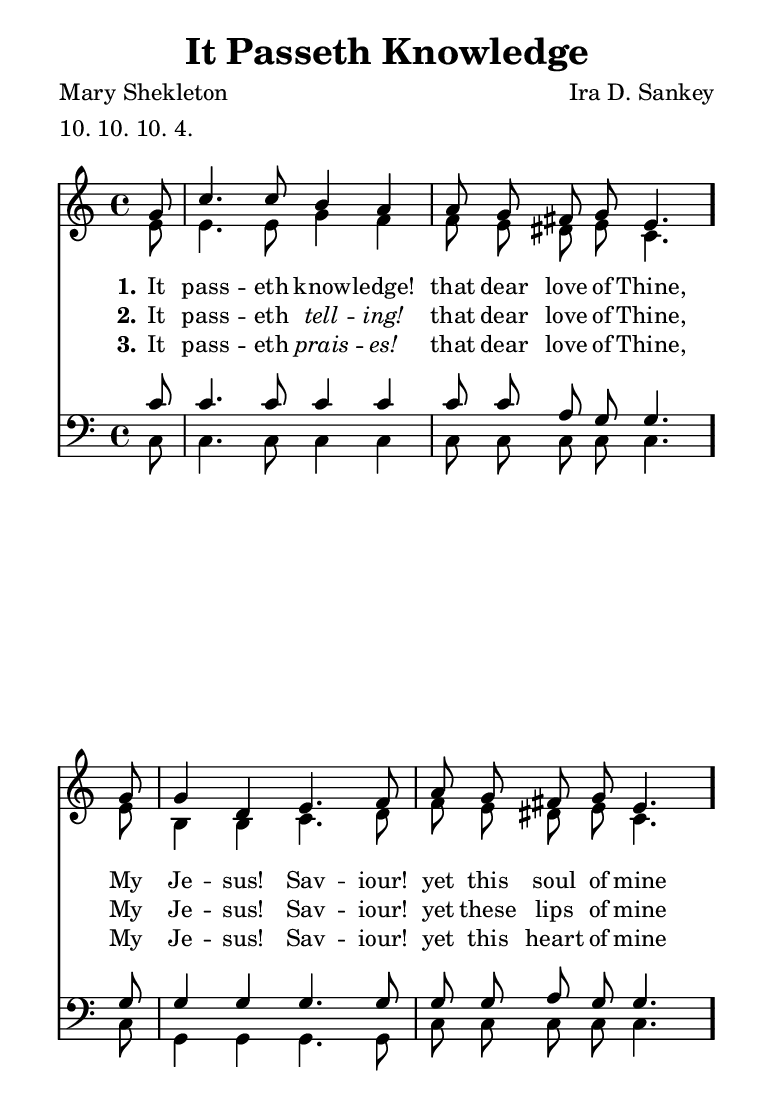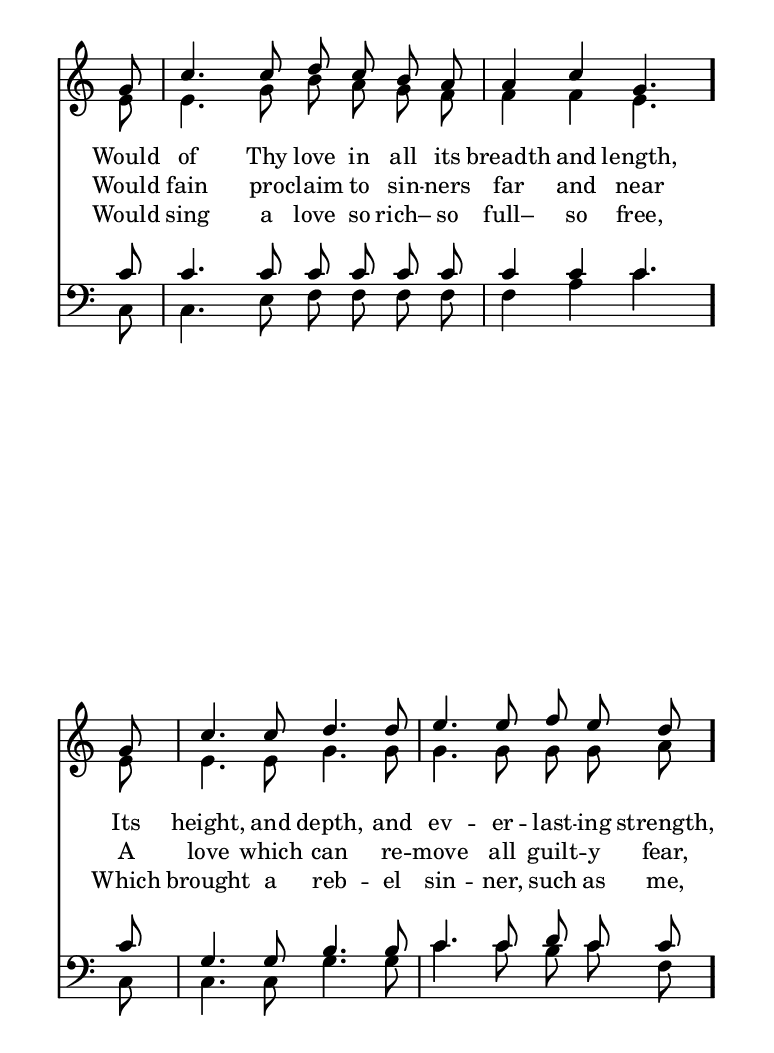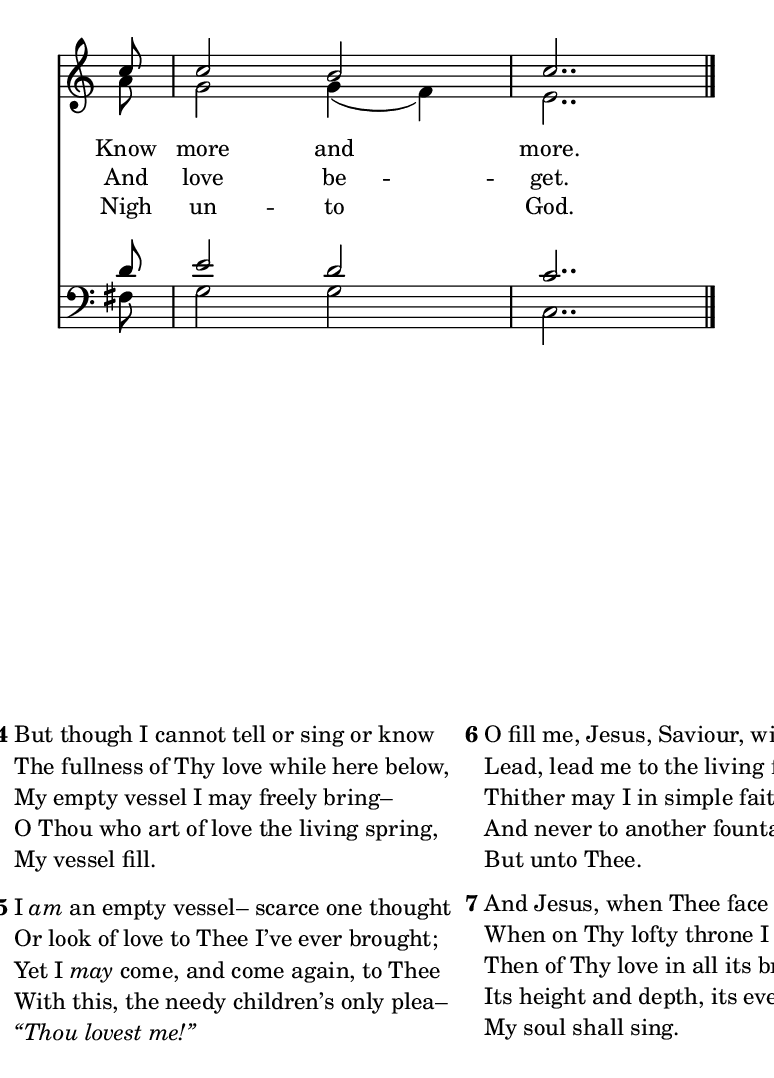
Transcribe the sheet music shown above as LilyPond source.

\include "common/global.ily"
\paper {
  \include "common/paper.ily"
  ragged-last-bottom = ##t
}

\header{
  hymnnumber = "229"
  title = "It Passeth Knowledge"
  tunename = ""
  meter = "10. 10. 10. 4."
  poet = "Mary Shekleton"
  composer = "Ira D. Sankey"
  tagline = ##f
}

global = {
  \include "common/overrides.ily"
  \override Staff.TimeSignature.style = #'()
  \time 4/4
  \override Score.MetronomeMark.transparent = ##t % hide all fermata changes too
  \tempo 4=80
  \key c \major
  \partial 8
  \autoBeamOff
}

patternA = { c8 | c4. c8 c4 c | c8 c c c c4. }
patternB = { c8 | c4 c c4. c8 | c c c c c4. }
patternC = { c8 | c4. c8 c c c c | c4 c c4. }
patternD = { c8 | c4. c8 c4. c8 | c4. c8 c c c }
patternE = { c8 | c2 c2 | c2.. }

notesSoprano = {
\global
\relative c'' {

  g8 | c4. c8 b4 a | a8 g fis g e4.
  g8 | g4 d e4. f8 | a g fis g e4.
  g8 | c4. c8 d c b a | a4 c g4.
  g8 | c4. c8 d4. d8 | e4. e8 f e d
  c8 | c2 b2 | c2..

  \bar "|."

}
}

notesAlto = {
\global
\relative e' {

  \changePitch \patternA { e | e e g f | f e dis e c }
  \changePitch \patternB { e | b b c d | f e dis e c }
  \changePitch \patternC { e | e g b a g f | f f e }
  \changePitch \patternD { e | e e g g | g g g g a }
  a8 | g2 g4( f) e2..

}
}

notesTenor = {
\global
\relative a {

  \changePitch \patternA { c | c c c c | c c a g g }
  \changePitch \patternB { g | g g g g | g g a g g }
  \changePitch \patternC { c | c c c c c c | c c c }
  \changePitch \patternD { c | g g b b | c c d c c }
  \changePitch \patternE { d | e d | c }

}
}

notesBass = {
\global
\relative f {

  \changePitch \patternA { c | c c c c | c c c c c }
  \changePitch \patternB { c | g g g g | c c c c c }
  \changePitch \patternC { c | c e f f f f | f a c }
  \changePitch \patternD { c, | c c g' g | c c b c f, }
  \changePitch \patternE { fis | g g | c, }

}
}

wordsA = \lyricmode {
\set stanza = "1."

It pass -- eth know -- ledge! that dear love of Thine, \bar "."
My Je -- sus! Sav -- iour! yet this soul of mine \bar "."
Would of Thy love in all its breadth and length, \bar "."
Its height, and depth, and ev -- er -- last -- ing strength, \bar "."
Know more and more. \bar "."

}

wordsB = \lyricmode {
\set stanza = "2."

It pass -- eth \italicsOn tell -- ing! \italicsOff that dear love of Thine,
My Je -- sus! Sav -- iour! yet these lips of mine
Would fain pro -- claim to sin -- ners far and near
A love which can re -- move all guilt -- y fear,
And love be -- get.

}

wordsC = \lyricmode {
\set stanza = "3."

It pass -- eth \italicsOn prais -- es! \italicsOff that dear love of Thine,
My Je -- sus! Sav -- iour! yet this heart of mine
Would sing a love so rich– so full– so free,
Which brought a reb -- el sin -- ner, such as me,
Nigh un -- to God.

}

wordsD = \markuplist {

\line { But though I cannot tell or sing or know }
\line { The fullness of Thy love while here below, }
\line { My empty vessel I may freely bring– }
\line { O Thou who art of love the living spring, }
\line { My vessel fill. }

}

wordsE = \markuplist {

\line { I \italic am an empty vessel– scarce one thought }
\line { Or look of love to Thee I’ve ever brought; }
\line { Yet I \italic may come, and come again, to Thee }
\line { With this, the needy children’s only plea– }
% `\italic { }` would get stripped in getlyrics
\line { \italic “Thou \italic lovest \italic me!” }

}

wordsF = \markuplist {

\line { O fill me, Jesus, Saviour, with Thy love; }
\line { Lead, lead me to the living fount above! }
\line { Thither may I in simple faith draw nigh, }
\line { And never to another fountain fly, }
\line { But unto Thee. }

}

wordsG = \markuplist {

\line { And Jesus, when Thee face to face I see, }
\line { When on Thy lofty throne I sit with Thee; }
\line { Then of Thy love in all its breadth and length, }
\line { Its height and depth, its everlasting strength }
\line { My soul shall sing. }

}

\score {
  \context ChoirStaff <<
    \context Staff = upper <<
      \set ChoirStaff.systemStartDelimiter = #'SystemStartBar
      \context Voice  = sopranos { \voiceOne << \notesSoprano >> }
      \context Voice  = altos { \voiceTwo << \notesAlto >> }
      \context Lyrics = one   \lyricsto sopranos \wordsA
      \context Lyrics = two   \lyricsto sopranos \wordsB
      \context Lyrics = three \lyricsto sopranos \wordsC
    >>
    \context Staff = men <<
      \clef bass
      \context Voice  = tenors { \voiceOne << \notesTenor >> }
      \context Voice  = basses { \voiceTwo << \notesBass >> }
    >>
  >>
  \layout {
    \include "common/layout.ily"
  }
  \midi{
    \include "common/midi.ily"
  }
}

\noPageBreak

\markup { \fill-line {
  \hspace #0.1
  \column {
  \line{ \bold 4 \column { \wordsD } } \combine \null \vspace #0.4
  \line{ \bold 5 \column { \wordsE } }
  }
  \hspace #0.1
  \column {
  \line{ \bold 6 \column { \wordsF } } \combine \null \vspace #0.4
  \line{ \bold 7 \column { \wordsG } }
  }
  \hspace #0.1
} }

\version "2.18.2"  % necessary for upgrading to future LilyPond versions.

% vi:set et ts=2 sw=2 ai nocindent syntax=lilypond:
